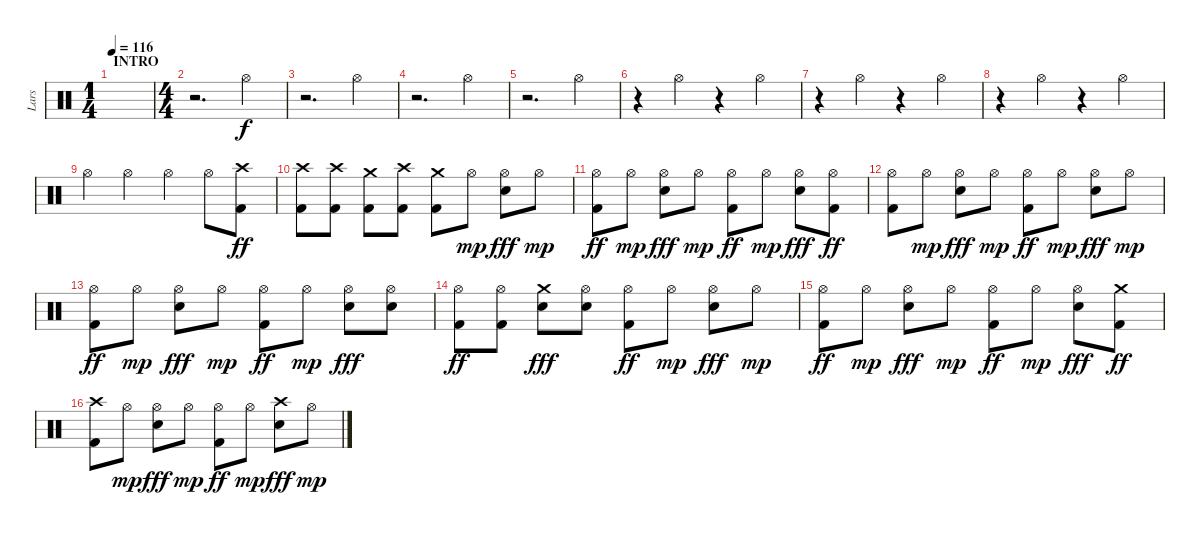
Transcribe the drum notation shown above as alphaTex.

\track ("Lars" "Lars") {instrument percussion}
\staff {score}
\articulation defaults
\ts (1 4)
\section ("" "INTRO")
\tempo 116
\clef neutral
\ks c
|
\ts (4 4)
r.2{d} "Hi-Hat (open)".4 |
r.2{d} "Hi-Hat (open)".4 |
r.2{d} "Hi-Hat (open)".4 |
r.2{d} "Hi-Hat (open)".4 |
r.4 "Hi-Hat (open)".4 r.4 "Hi-Hat (open)".4 |
r.4 "Hi-Hat (open)".4 r.4 "Hi-Hat (open)".4 |
r.4 "Hi-Hat (open)".4 r.4 "Hi-Hat (open)".4 |
"Hi-Hat (open)".4 "Hi-Hat (open)".4 "Hi-Hat (open)".4 "Hi-Hat (open)".8 ("Crash high (hit)" "Kick (hit) 2").8{dy ff} |
("Crash high (hit)" "Kick (hit) 2").8 ("Crash high (hit)" "Kick (hit) 2").8 ("Crash medium (hit)" "Kick (hit) 2").8 ("Crash high (hit)" "Kick (hit) 2").8 ("Crash medium (hit)" "Kick (hit) 2").8 "Hi-Hat (open)".8{dy mp} ("Hi-Hat (open)" "Electric Snare (hit)").8{dy fff} "Hi-Hat (open)".8{dy mp} |
("Hi-Hat (open)" "Kick (hit) 2").8{dy ff} "Hi-Hat (open)".8{dy mp} ("Hi-Hat (open)" "Electric Snare (hit)").8{dy fff} "Hi-Hat (open)".8{dy mp} ("Hi-Hat (open)" "Kick (hit) 2").8{dy ff} "Hi-Hat (open)".8{dy mp} ("Hi-Hat (open)" "Electric Snare (hit)").8{dy fff} ("Hi-Hat (open)" "Kick (hit) 2").8{dy ff} |
("Hi-Hat (open)" "Kick (hit) 2").8 "Hi-Hat (open)".8{dy mp} ("Hi-Hat (open)" "Electric Snare (hit)").8{dy fff} "Hi-Hat (open)".8{dy mp} ("Hi-Hat (open)" "Kick (hit) 2").8{dy ff} "Hi-Hat (open)".8{dy mp} ("Hi-Hat (open)" "Electric Snare (hit)").8{dy fff} "Hi-Hat (open)".8{dy mp} |
("Hi-Hat (open)" "Kick (hit) 2").8{dy ff} "Hi-Hat (open)".8{dy mp} ("Hi-Hat (open)" "Electric Snare (hit)").8{dy fff} "Hi-Hat (open)".8{dy mp} ("Hi-Hat (open)" "Kick (hit) 2").8{dy ff} "Hi-Hat (open)".8{dy mp} ("Hi-Hat (open)" "Electric Snare (hit)").8{dy fff} ("Hi-Hat (open)" "Electric Snare (hit)").8 |
("Hi-Hat (open)" "Kick (hit) 2").8{dy ff} ("Hi-Hat (open)" "Kick (hit) 2").8 ("Crash medium (hit)" "Electric Snare (hit)").8{dy fff} ("Hi-Hat (open)" "Electric Snare (hit)").8 ("Hi-Hat (open)" "Kick (hit) 2").8{dy ff} "Hi-Hat (open)".8{dy mp} ("Hi-Hat (open)" "Electric Snare (hit)").8{dy fff} "Hi-Hat (open)".8{dy mp} |
("Hi-Hat (open)" "Kick (hit) 2").8{dy ff} "Hi-Hat (open)".8{dy mp} ("Hi-Hat (open)" "Electric Snare (hit)").8{dy fff} "Hi-Hat (open)".8{dy mp} ("Hi-Hat (open)" "Kick (hit) 2").8{dy ff} "Hi-Hat (open)".8{dy mp} ("Hi-Hat (open)" "Electric Snare (hit)").8{dy fff} ("Crash medium (hit)" "Kick (hit) 2").8{dy ff} |
("Crash high (hit)" "Kick (hit) 2").8 "Hi-Hat (open)".8{dy mp} ("Hi-Hat (open)" "Electric Snare (hit)").8{dy fff} "Hi-Hat (open)".8{dy mp} ("Hi-Hat (open)" "Kick (hit) 2").8{dy ff} "Hi-Hat (open)".8{dy mp} ("Crash high (hit)" "Electric Snare (hit)").8{dy fff} "Hi-Hat (open)".8{dy mp}
